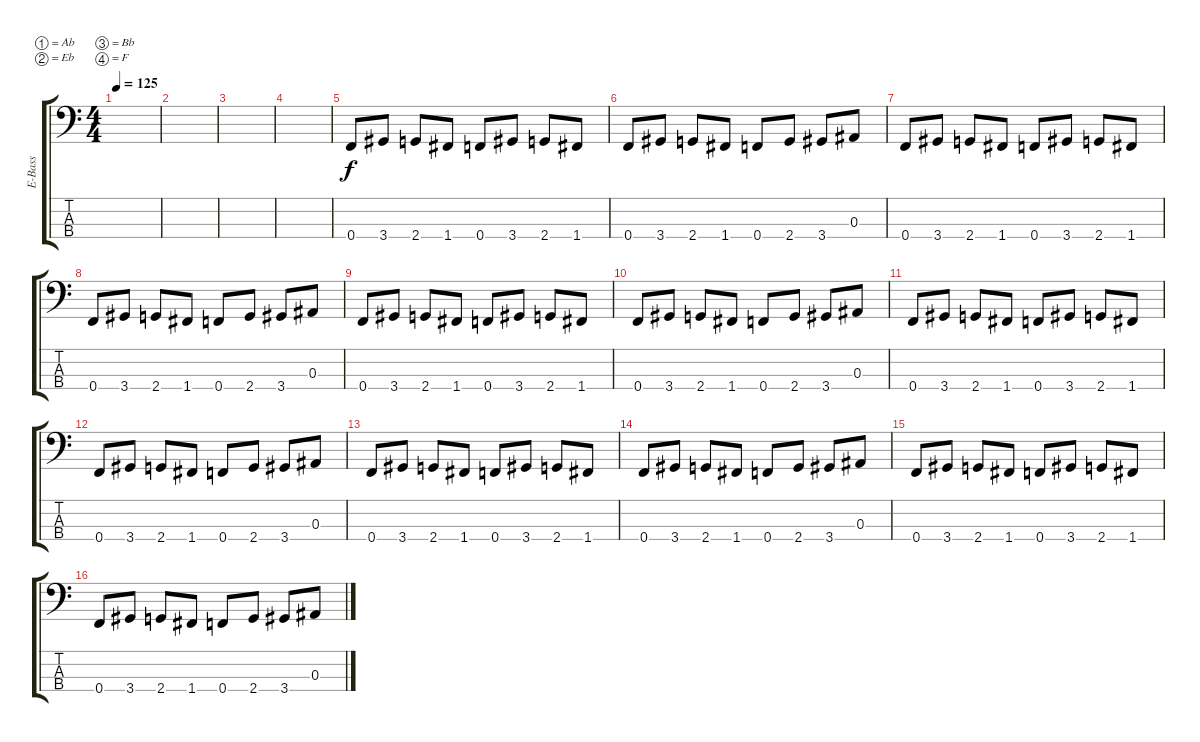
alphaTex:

\track ("Cliff Berton" "E-Bass") {instrument electricbasspick}
\staff {score tabs}
\tuning (Ab2 Eb2 Bb1 F1)
\ts (4 4)
\tempo 125
\clef f4
\ks c
|
|
|
|
0.4.8 3.4.8 2.4.8 1.4.8 0.4.8 3.4.8 2.4.8 1.4.8 |
0.4.8 3.4.8 2.4.8 1.4.8 0.4.8 2.4.8 3.4.8 0.3.8 |
0.4.8 3.4.8 2.4.8 1.4.8 0.4.8 3.4.8 2.4.8 1.4.8 |
0.4.8 3.4.8 2.4.8 1.4.8 0.4.8 2.4.8 3.4.8 0.3.8 |
0.4.8 3.4.8 2.4.8 1.4.8 0.4.8 3.4.8 2.4.8 1.4.8 |
0.4.8 3.4.8 2.4.8 1.4.8 0.4.8 2.4.8 3.4.8 0.3.8 |
0.4.8 3.4.8 2.4.8 1.4.8 0.4.8 3.4.8 2.4.8 1.4.8 |
0.4.8 3.4.8 2.4.8 1.4.8 0.4.8 2.4.8 3.4.8 0.3.8 |
0.4.8 3.4.8 2.4.8 1.4.8 0.4.8 3.4.8 2.4.8 1.4.8 |
0.4.8 3.4.8 2.4.8 1.4.8 0.4.8 2.4.8 3.4.8 0.3.8 |
0.4.8 3.4.8 2.4.8 1.4.8 0.4.8 3.4.8 2.4.8 1.4.8 |
0.4.8 3.4.8 2.4.8 1.4.8 0.4.8 2.4.8 3.4.8 0.3.8
